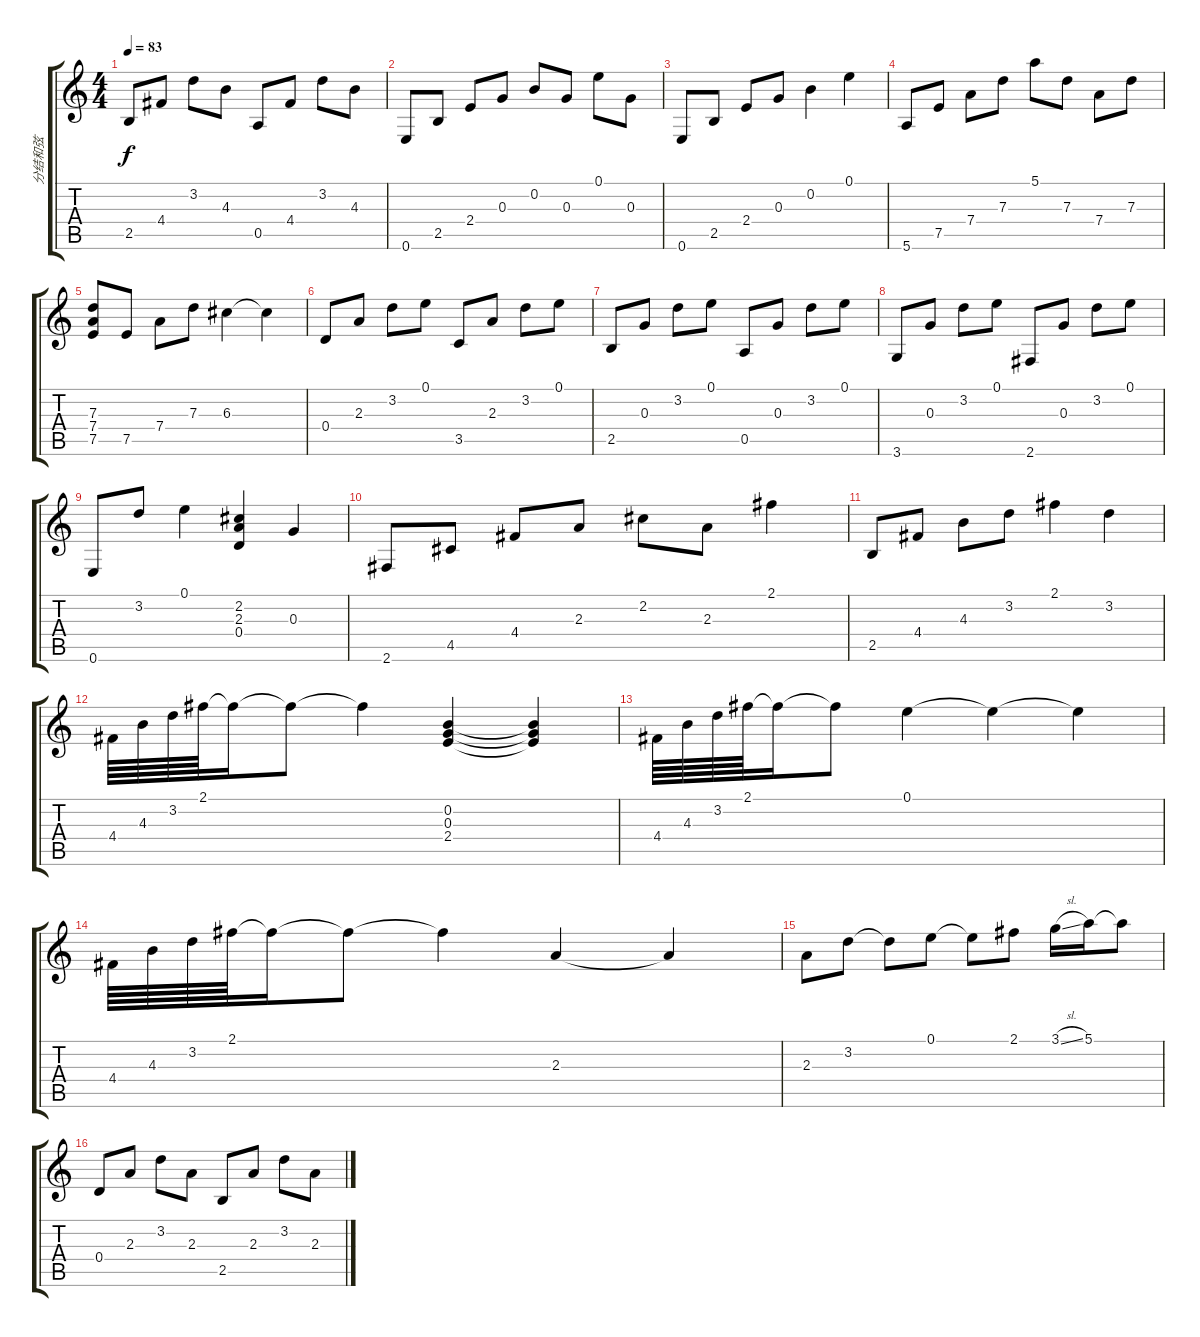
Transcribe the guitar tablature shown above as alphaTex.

\track ("分结和弦" "分结和弦") {instrument acousticguitarnylon}
\staff {score tabs}
\tuning (E4 B3 G3 D3 A2 E2) {hide}
\ts (4 4)
\tempo 83
\clef g2
\ks c
2.5.8{dy f} 4.4.8 3.2.8 4.3.8 0.5.8 4.4.8 3.2.8 4.3.8 |
0.6.8 2.5.8 2.4.8 0.3.8 0.2.8 0.3.8 0.1.8 0.3.8 |
0.6.8 2.5.8 2.4.8 0.3.8 0.2.4 0.1.4 |
5.6.8 7.5.8 7.4.8 7.3.8 5.1.8 7.3.8 7.4.8 7.3.8 |
(7.3 7.4 7.5).8 7.5.8 7.4.8 7.3.8 6.3.4 6.3{t}.4 |
0.4.8 2.3.8 3.2.8 0.1.8 3.5.8 2.3.8 3.2.8 0.1.8 |
2.5.8 0.3.8 3.2.8 0.1.8 0.5.8 0.3.8 3.2.8 0.1.8 |
3.6.8 0.3.8 3.2.8 0.1.8 2.6.8 0.3.8 3.2.8 0.1.8 |
0.6.8 3.2.8 0.1.4 (2.2 2.3 0.4).4 0.3.4 |
2.6.8 4.5.8 4.4.8 2.3.8 2.2.8 2.3.8 2.1.4 |
2.5.8 4.4.8 4.3.8 3.2.8 2.1.4 3.2.4 |
4.4.64 4.3.64 3.2.64 2.1.64 2.1{t}.16 2.1{t}.8 2.1{t}.4 (0.2 0.3 2.4).4 (0.2{t} 0.3{t} 2.4{t}).4 |
4.4.64 4.3.64 3.2.64 2.1.64 2.1{t}.16 2.1{t}.8 0.1.4 0.1{t}.4 0.1{t}.4 |
4.4.64 4.3.64 3.2.64 2.1.64 2.1{t}.16 2.1{t}.8 2.1{t}.4 2.3.4 2.3{t}.4 |
2.3.8 3.2.8 3.2{t}.8 0.1.8 0.1{t}.8 2.1.8 3.1{sl}.16 5.1.16 5.1{t}.8 |
0.4.8 2.3.8 3.2.8 2.3.8 2.5.8 2.3.8 3.2.8 2.3.8
